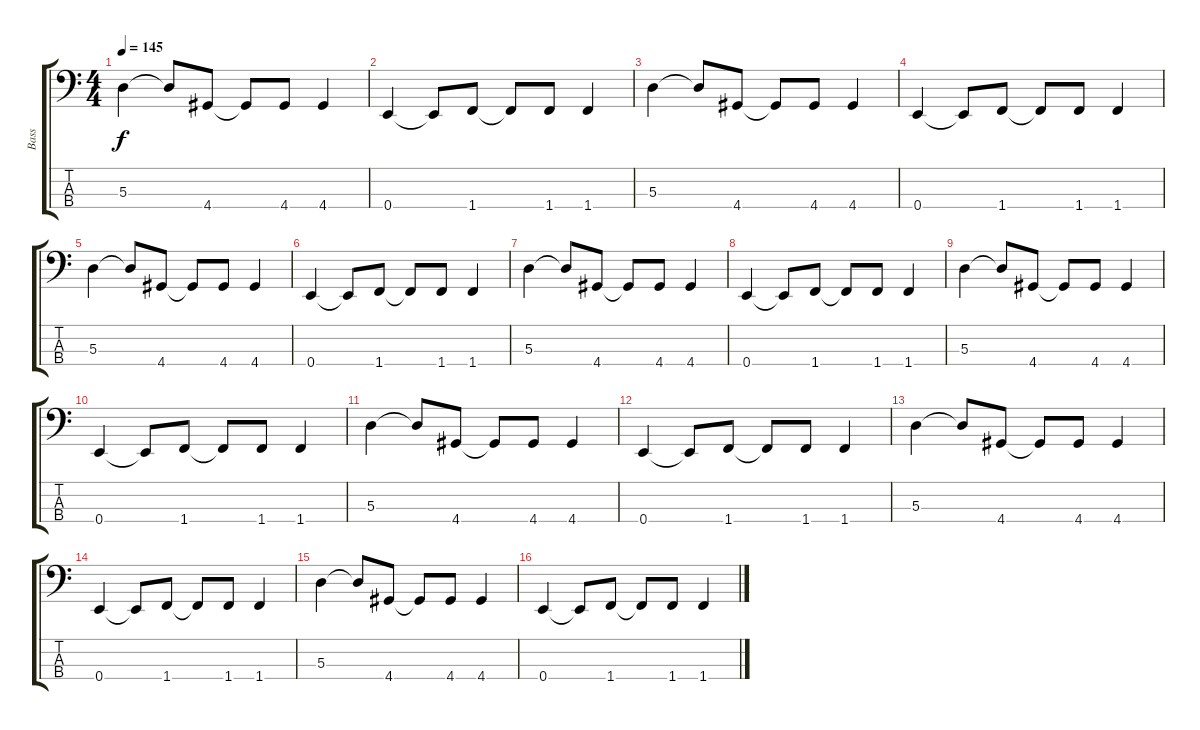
\track ("Bass" "Bass") {instrument electricbasspick}
\staff {score tabs}
\tuning (G2 D2 A1 E1) {hide}
\ts (4 4)
\tempo 145
\clef f4
\ks c
5.3.4{dy f} 5.3{t}.8 4.4.8 4.4{t}.8 4.4.8 4.4.4 |
0.4.4 0.4{t}.8 1.4.8 1.4{t}.8 1.4.8 1.4.4 |
5.3.4 5.3{t}.8 4.4.8 4.4{t}.8 4.4.8 4.4.4 |
0.4.4 0.4{t}.8 1.4.8 1.4{t}.8 1.4.8 1.4.4 |
5.3.4 5.3{t}.8 4.4.8 4.4{t}.8 4.4.8 4.4.4 |
0.4.4 0.4{t}.8 1.4.8 1.4{t}.8 1.4.8 1.4.4 |
5.3.4 5.3{t}.8 4.4.8 4.4{t}.8 4.4.8 4.4.4 |
0.4.4 0.4{t}.8 1.4.8 1.4{t}.8 1.4.8 1.4.4 |
5.3.4 5.3{t}.8 4.4.8 4.4{t}.8 4.4.8 4.4.4 |
0.4.4 0.4{t}.8 1.4.8 1.4{t}.8 1.4.8 1.4.4 |
5.3.4 5.3{t}.8 4.4.8 4.4{t}.8 4.4.8 4.4.4 |
0.4.4 0.4{t}.8 1.4.8 1.4{t}.8 1.4.8 1.4.4 |
5.3.4 5.3{t}.8 4.4.8 4.4{t}.8 4.4.8 4.4.4 |
0.4.4 0.4{t}.8 1.4.8 1.4{t}.8 1.4.8 1.4.4 |
5.3.4 5.3{t}.8 4.4.8 4.4{t}.8 4.4.8 4.4.4 |
0.4.4 0.4{t}.8 1.4.8 1.4{t}.8 1.4.8 1.4.4
